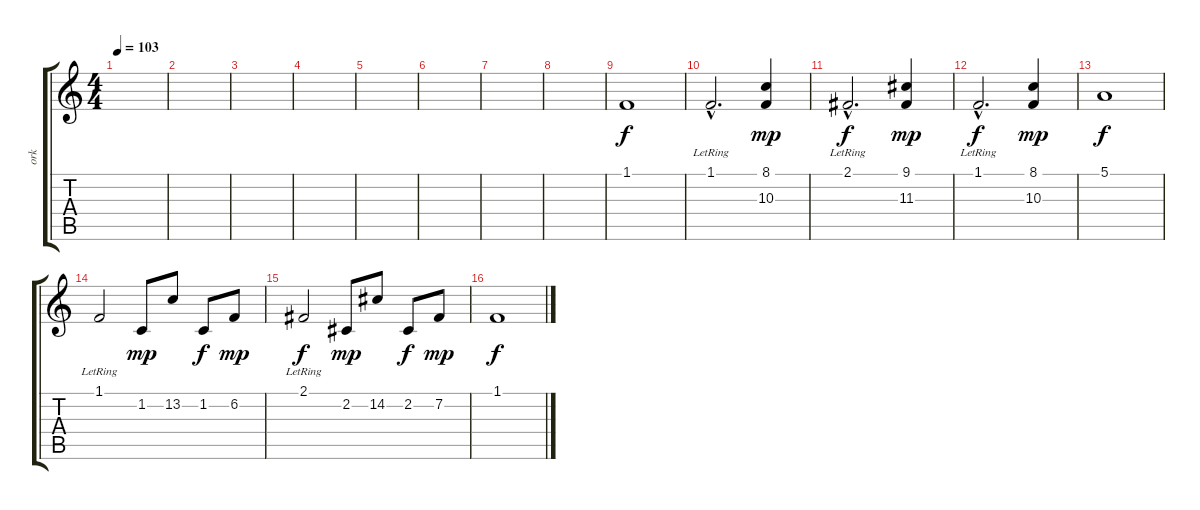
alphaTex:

\track ("ork" "ork") {instrument stringensemble1}
\staff {score tabs}
\tuning (E4 B3 G3 D3 A2 E2) {hide}
\ts (4 4)
\tempo 103
\clef g2
\ks c
|
|
|
|
|
|
|
|
1.1.1 |
1.1{hac lr}.2{d} (8.1 10.3).4{dy mp} |
2.1{hac lr}.2{d dy f} (9.1 11.3).4{dy mp} |
1.1{hac lr}.2{d dy f} (8.1 10.3).4{dy mp} |
5.1.1{dy f} |
1.1{lr}.2 1.2.8{dy mp} 13.2.8 1.2.8{dy f} 6.2.8{dy mp} |
2.1{lr}.2{dy f} 2.2.8{dy mp} 14.2.8 2.2.8{dy f} 7.2.8{dy mp} |
1.1.1{dy f}
